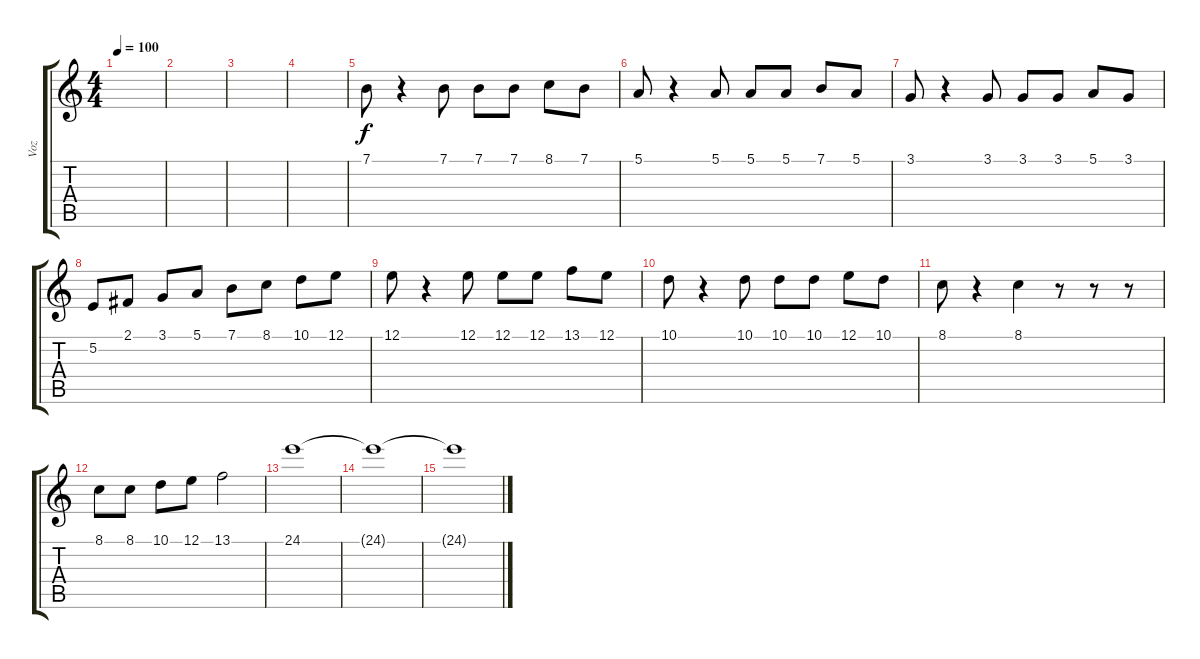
\track ("Voz" "Voz") {instrument lead6voice}
\staff {score tabs}
\tuning (E4 B3 G3 D3 A2 E2) {hide}
\ts (4 4)
\tempo 100
\clef g2
\ks c
|
|
|
|
7.1.8 r.4 7.1.8 7.1.8 7.1.8 8.1.8 7.1.8 |
5.1.8 r.4 5.1.8 5.1.8 5.1.8 7.1.8 5.1.8 |
3.1.8 r.4 3.1.8 3.1.8 3.1.8 5.1.8 3.1.8 |
5.2.8 2.1.8 3.1.8 5.1.8 7.1.8 8.1.8 10.1.8 12.1.8 |
12.1.8 r.4 12.1.8 12.1.8 12.1.8 13.1.8 12.1.8 |
10.1.8 r.4 10.1.8 10.1.8 10.1.8 12.1.8 10.1.8 |
8.1.8 r.4 8.1.4 r.8 r.8 r.8 |
8.1.8 8.1.8 10.1.8 12.1.8 13.1.2 |
24.1.1 |
24.1{t}.1{volume 0} |
24.1{t}.1
